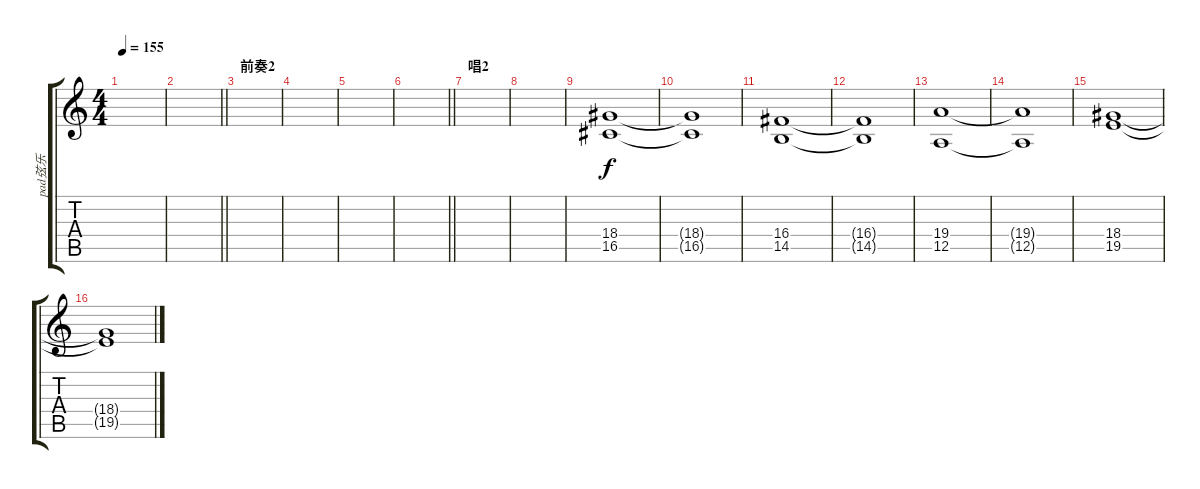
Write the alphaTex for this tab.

\track ("pad弦乐" "pad弦乐") {instrument pad2warm}
\staff {score tabs}
\tuning (E4 B3 G3 D3 A2 E2) {hide}
\ts (4 4)
\tempo 155
\clef g2
\ks c
|
\barLineRight lightlight
|
\section ("" "前奏2")
|
|
|
\barLineRight lightlight
|
\section ("" "唱2")
|
|
(18.4 16.5).1 |
(18.4{t} 16.5{t}).1 |
(16.4 14.5).1 |
(16.4{t} 14.5{t}).1 |
(19.4 12.5).1 |
(19.4{t} 12.5{t}).1 |
(18.4 19.5).1 |
(18.4{t} 19.5{t}).1
